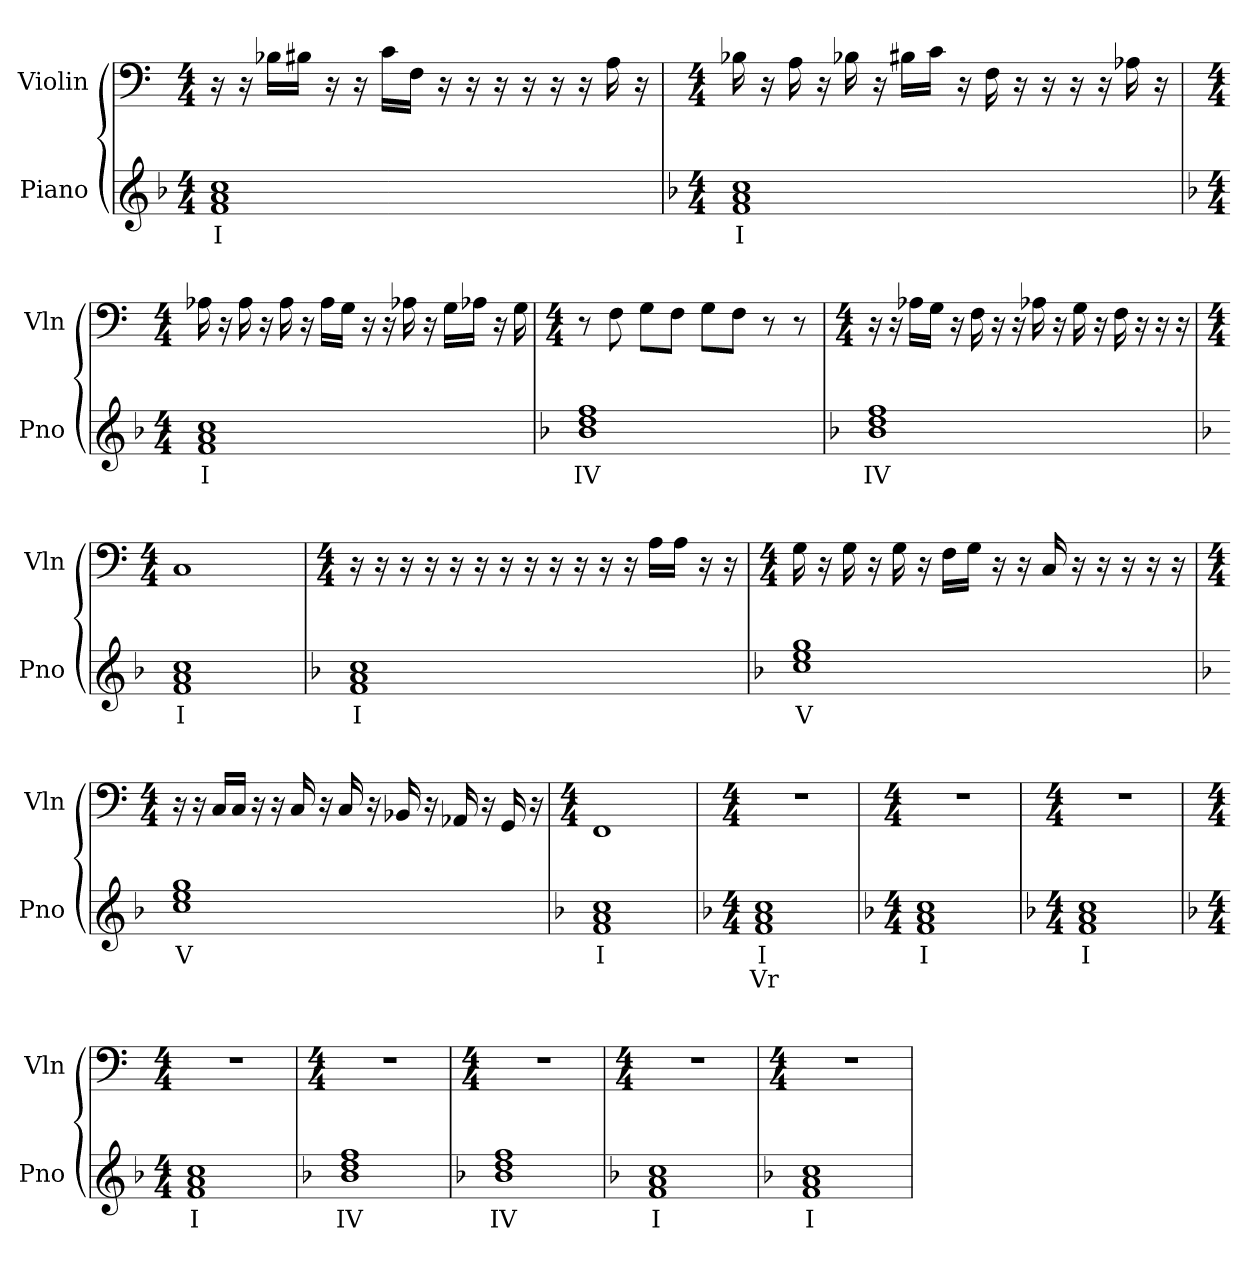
**kern	**text	**text	**kern
*part2	*part2	*part2	*part1
*staff2	*staff2	*staff2	*staff1
*I"Piano	*	*	*I"Violin
*I'Pno	*	*	*I'Vln
*k[b-]	*	*	*
*F:	*	*	*
*M4/4	*	*	*M4/4
=	=	=	=
1f 1a 1cc	I	.	16r
.	.	.	16r
.	.	.	16B-XLL
.	.	.	16B#XJJ
.	.	.	16r
.	.	.	16r
.	.	.	16cLL
.	.	.	16FJJ
.	.	.	16r
.	.	.	16r
.	.	.	16r
.	.	.	16r
.	.	.	16r
.	.	.	16r
.	.	.	16A
.	.	.	16r
=	=	=	=
*k[b-]	*	*	*
*F:	*	*	*
*M4/4	*	*	*M4/4
1f 1a 1cc	I	.	16B-X
.	.	.	16r
.	.	.	16A
.	.	.	16r
.	.	.	16B-X
.	.	.	16r
.	.	.	16B#XLL
.	.	.	16cJJ
.	.	.	16r
.	.	.	16F
.	.	.	16r
.	.	.	16r
.	.	.	16r
.	.	.	16r
.	.	.	16A-X
.	.	.	16r
=	=	=	=
*k[b-]	*	*	*
*F:	*	*	*
*M4/4	*	*	*M4/4
1f 1a 1cc	I	.	16A-X
.	.	.	16r
.	.	.	16A-
.	.	.	16r
.	.	.	16A-
.	.	.	16r
.	.	.	16A-LL
.	.	.	16GJJ
.	.	.	16r
.	.	.	16r
.	.	.	16A-X
.	.	.	16r
.	.	.	16GLL
.	.	.	16A-XJJ
.	.	.	16r
.	.	.	16G
=	=	=	=
*k[b-]	*	*	*
*F:	*	*	*
*	*	*	*M4/4
1b- 1dd 1ff	IV	.	8r
.	.	.	8F
.	.	.	8GL
.	.	.	8FJ
.	.	.	8GL
.	.	.	8FJ
.	.	.	8r
.	.	.	8r
=	=	=	=
*k[b-]	*	*	*
*F:	*	*	*
*	*	*	*M4/4
1b- 1dd 1ff	IV	.	16r
.	.	.	16r
.	.	.	16A-XLL
.	.	.	16GJJ
.	.	.	16r
.	.	.	16F
.	.	.	16r
.	.	.	16r
.	.	.	16A-X
.	.	.	16r
.	.	.	16G
.	.	.	16r
.	.	.	16F
.	.	.	16r
.	.	.	16r
.	.	.	16r
=	=	=	=
*k[b-]	*	*	*
*F:	*	*	*
*	*	*	*M4/4
1f 1a 1cc	I	.	1C
=	=	=	=
*k[b-]	*	*	*
*F:	*	*	*
*	*	*	*M4/4
1f 1a 1cc	I	.	16r
.	.	.	16r
.	.	.	16r
.	.	.	16r
.	.	.	16r
.	.	.	16r
.	.	.	16r
.	.	.	16r
.	.	.	16r
.	.	.	16r
.	.	.	16r
.	.	.	16r
.	.	.	16ALL
.	.	.	16AJJ
.	.	.	16r
.	.	.	16r
=	=	=	=
*k[b-]	*	*	*
*F:	*	*	*
*	*	*	*M4/4
1cc 1ee 1gg	V	.	16G
.	.	.	16r
.	.	.	16G
.	.	.	16r
.	.	.	16G
.	.	.	16r
.	.	.	16FLL
.	.	.	16GJJ
.	.	.	16r
.	.	.	16r
.	.	.	16C
.	.	.	16r
.	.	.	16r
.	.	.	16r
.	.	.	16r
.	.	.	16r
=	=	=	=
*k[b-]	*	*	*
*F:	*	*	*
*	*	*	*M4/4
1cc 1ee 1gg	V	.	16r
.	.	.	16r
.	.	.	16CLL
.	.	.	16CJJ
.	.	.	16r
.	.	.	16r
.	.	.	16C
.	.	.	16r
.	.	.	16C
.	.	.	16r
.	.	.	16BB-X
.	.	.	16r
.	.	.	16AA-X
.	.	.	16r
.	.	.	16GG
.	.	.	16r
=	=	=	=
*k[b-]	*	*	*
*F:	*	*	*
*	*	*	*M4/4
1f 1a 1cc	I	.	1FF
=	=	=	=
*k[b-]	*	*	*
*F:	*	*	*
*M4/4	*	*	*M4/4
1f 1a 1cc	I	Vr	1r
=	=	=	=
*k[b-]	*	*	*
*F:	*	*	*
*M4/4	*	*	*M4/4
1f 1a 1cc	I	.	1r
=	=	=	=
*k[b-]	*	*	*
*F:	*	*	*
*M4/4	*	*	*M4/4
1f 1a 1cc	I	.	1r
=	=	=	=
*k[b-]	*	*	*
*F:	*	*	*
*M4/4	*	*	*M4/4
1f 1a 1cc	I	.	1r
=	=	=	=
*k[b-]	*	*	*
*F:	*	*	*
*	*	*	*M4/4
1b- 1dd 1ff	IV	.	1r
=	=	=	=
*k[b-]	*	*	*
*F:	*	*	*
*	*	*	*M4/4
1b- 1dd 1ff	IV	.	1r
=	=	=	=
*k[b-]	*	*	*
*F:	*	*	*
*	*	*	*M4/4
1f 1a 1cc	I	.	1r
=	=	=	=
*k[b-]	*	*	*
*F:	*	*	*
*	*	*	*M4/4
1f 1a 1cc	I	.	1r
=	=	=	=
*-	*-	*-	*-
